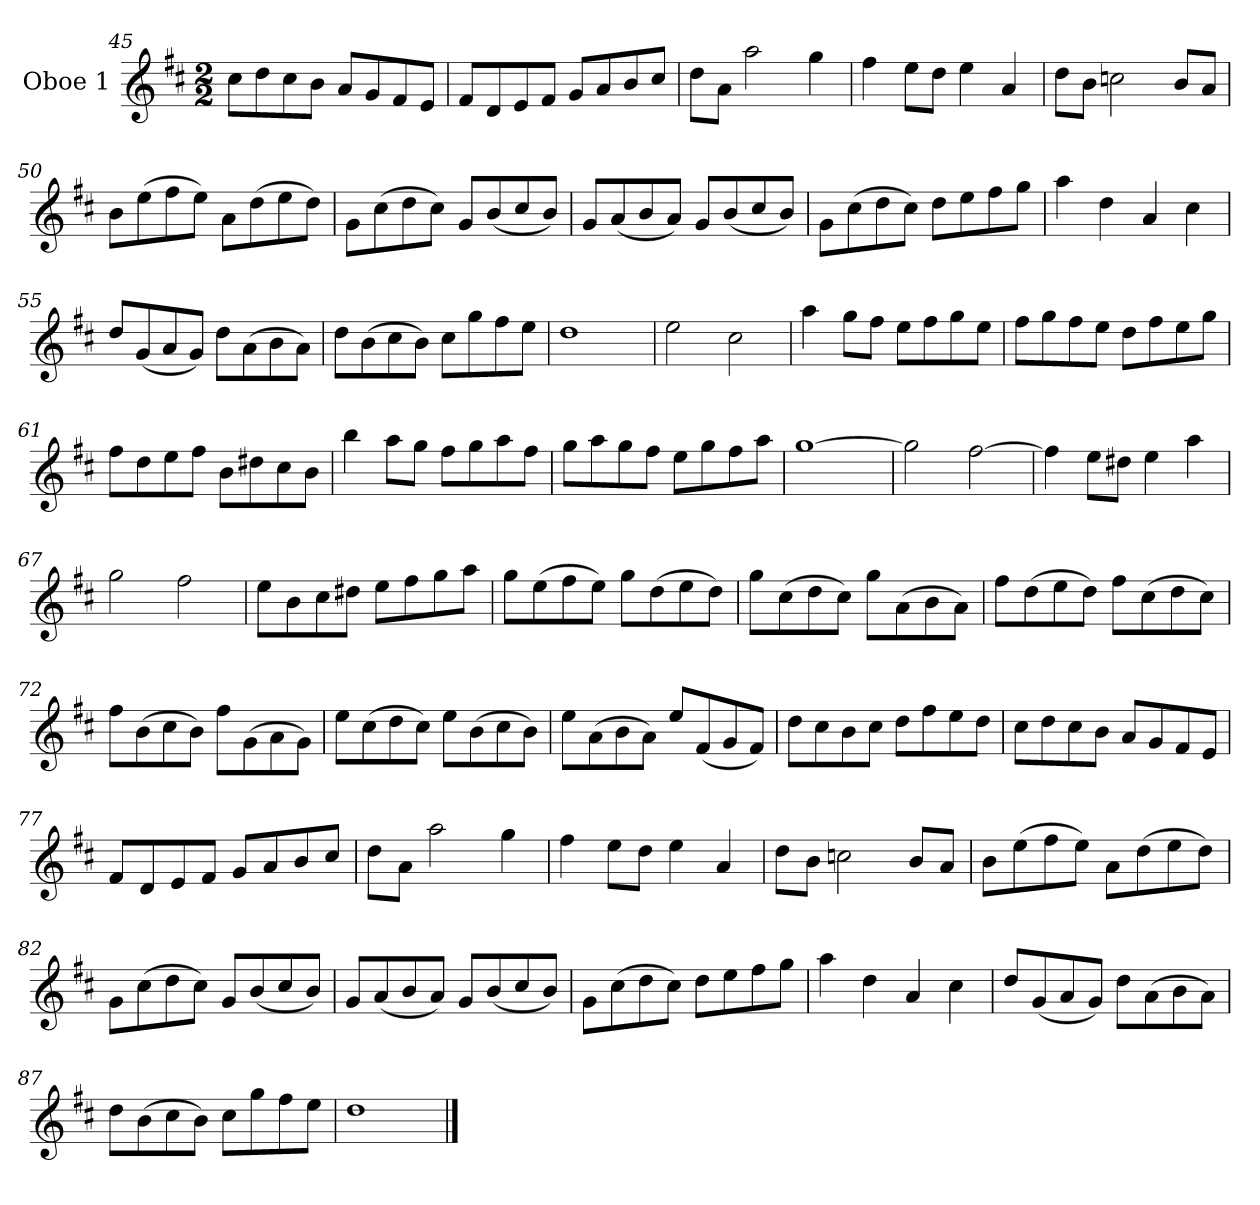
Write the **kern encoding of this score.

**kern
*part1
*staff1
*I"Oboe 1
*I'Ob. 1
*clefG2
*k[f#c#]
*M2/2
=45
8cc#\L
8dd\
8cc#\
8b\J
8a/L
8g/
8f#/
8e/J
!!LO:LB:g=z
=46
8f#/L
8d/
8e/
8f#/J
8g/L
8a/
8b/
8cc#/J
=47
8dd\L
8a\J
2aa\
4gg\
=48
4ff#\
8ee\L
8dd\J
4ee\
4a/
=49
8dd\L
8b\J
2ccn\
8b/L
8a/J
!!LO:LB:g=z
=50
8b\L
(8ee\
8ff#\
8ee\J)
8a\L
(8dd\
8ee\
8dd\J)
!!LO:LB:g=z
=51
8g\L
(8cc#\
8dd\
8cc#\J)
8g/L
(8b/
8cc#/
8b/J)
=52
8g/L
(8a/
8b/
8a/J)
8g/L
(8b/
8cc#/
8b/J)
=53
8g\L
(8cc#\
8dd\
8cc#\J)
8dd\L
8ee\
8ff#\
8gg\J
=54
4aa\
4dd\
4a/
4cc#\
!!LO:LB:g=z
=55
8dd/L
(8g/
8a/
8g/J)
8dd\L
(8a\
8b\
8a\J)
!!LO:LB:g=z
=56
8dd\L
(8b\
8cc#\
8b\J)
8cc#\L
8gg\
8ff#\
8ee\J
=57
1dd
=58
2ee\
2cc#\
=59
4aa\
8gg\L
8ff#\J
8ee\L
8ff#\
8gg\
8ee\J
=60
8ff#\L
8gg\
8ff#\
8ee\J
8dd\L
8ff#\
8ee\
8gg\J
!!LO:LB:g=z
=61
8ff#\L
8dd\
8ee\
8ff#\J
8b\L
8dd#X\
8cc#\
8b\J
=62
4bb\
8aa\L
8gg\J
8ff#\L
8gg\
8aa\
8ff#\J
=63
8gg\L
8aa\
8gg\
8ff#\J
8ee\L
8gg\
8ff#\
8aa\J
=64
[1gg
=65
2gg\]
[2ff#\
!!LO:LB:g=z
=66
4ff#\]
8ee\L
8dd#X\J
4ee\
4aa\
=67
2gg\
2ff#\
=68
8ee\L
8b\
8cc#\
8dd#X\J
8ee\L
8ff#\
8gg\
8aa\J
=69
8gg\L
(8ee\
8ff#\
8ee\J)
8gg\L
(8dd\
8ee\
8dd\J)
!!LO:LB:g=z
=70
8gg\L
(8cc#\
8dd\
8cc#\J)
8gg\L
(8a\
8b\
8a\J)
!!LO:LB:g=z
=71
8ff#\L
(8dd\
8ee\
8dd\J)
8ff#\L
(8cc#\
8dd\
8cc#\J)
=72
8ff#\L
(8b\
8cc#\
8b\J)
8ff#\L
(8g\
8a\
8g\J)
=73
8ee\L
(8cc#\
8dd\
8cc#\J)
8ee\L
(8b\
8cc#\
8b\J)
!!LO:LB:g=z
=74
8ee\L
(8a\
8b\
8a\J)
8ee/L
(8f#/
8g/
8f#/J)
=75
8dd\L
8cc#\
8b\
8cc#\J
8dd\L
8ff#\
8ee\
8dd\J
!!LO:LB:g=z
=76
8cc#\L
8dd\
8cc#\
8b\J
8a/L
8g/
8f#/
8e/J
=77
8f#/L
8d/
8e/
8f#/J
8g/L
8a/
8b/
8cc#/J
=78
8dd\L
8a\J
2aa\
4gg\
=79
4ff#\
8ee\L
8dd\J
4ee\
4a/
!!LO:PB:g=z
=80
8dd\L
8b\J
2ccn\
8b/L
8a/J
=81
8b\L
(8ee\
8ff#\
8ee\J)
8a\L
(8dd\
8ee\
8dd\J)
=82
8g\L
(8cc#\
8dd\
8cc#\J)
8g/L
(8b/
8cc#/
8b/J)
=83
8g/L
(8a/
8b/
8a/J)
8g/L
(8b/
8cc#/
8b/J)
!!LO:LB:g=z
=84
8g\L
(8cc#\
8dd\
8cc#\J)
8dd\L
8ee\
8ff#\
8gg\J
!!LO:LB:g=z
=85
4aa\
4dd\
4a/
4cc#\
=86
8dd/L
(8g/
8a/
8g/J)
8dd\L
(8a\
8b\
8a\J)
=87
8dd\L
(8b\
8cc#\
8b\J)
8cc#\L
8gg\
8ff#\
8ee\J
=88
1dd>
==
*-
